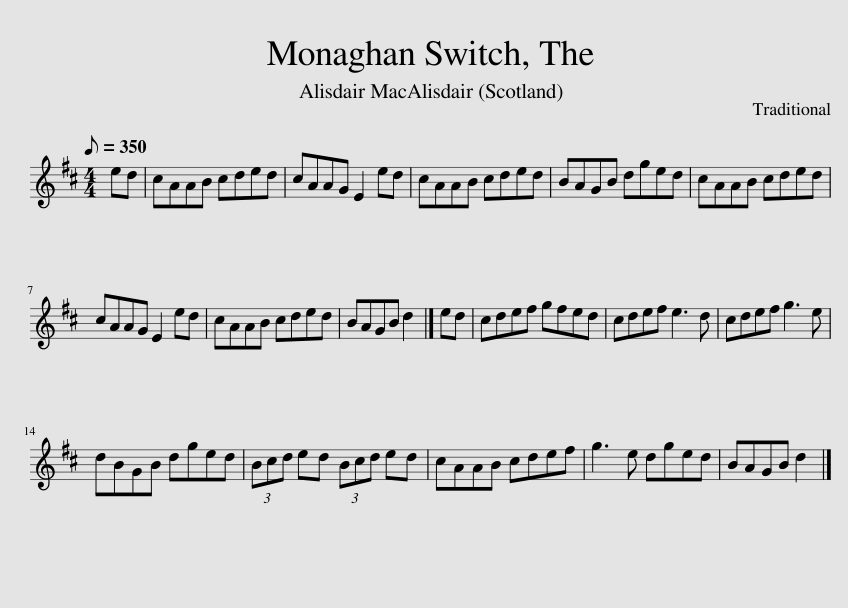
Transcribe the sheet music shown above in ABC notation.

X:1
L:1/8
Q:1/8=350
M:4/4
I:linebreak $
K:D
V:1 treble
V:1
 ed | cAAB cded | cAAG E2 ed | cAAB cded | BAGB dged | %5
 cAAB cded |$ cAAG E2 ed | cAAB cded | BAGB d2 |] ed | %10
 cdef gfed | cdef e3 d | cdef g3 e |$ dBGB dged | (3Bcd ed (3Bcd ed | %15
 cAAB cdef | g3 e dged | BAGB d2 |] %18
